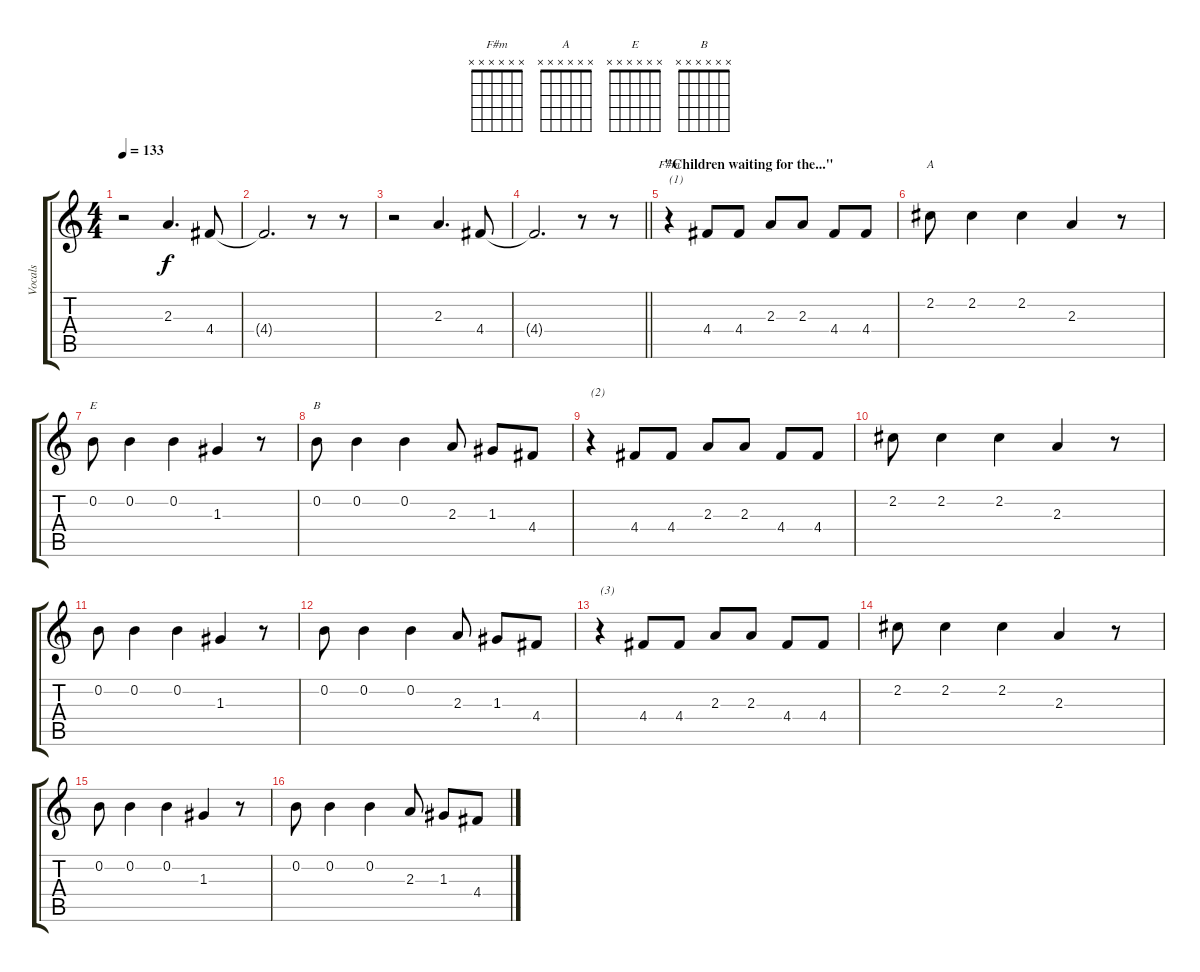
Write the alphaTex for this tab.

\track ("Vocals" "Vocals") {instrument acousticguitarsteel}
\staff {score tabs}
\tuning (E4 B3 G3 D3 A2 E2) {hide}
\chord ("F#m" x x x x x x)
\chord ("A" x x x x x x)
\chord ("E" x x x x x x)
\chord ("B" x x x x x x)
\ts (4 4)
\tempo 133
\clef g2
\ks c
r.2{dy f} 2.3.4{d} 4.4.8 |
4.4{t}.2{d} r.8 r.8 |
r.2 2.3.4{d} 4.4.8 |
\barLineRight lightlight
4.4{t}.2{d} r.8 r.8 |
\section ("" "\"Children waiting for the...\"")
r.4{ch "F#m" txt "(1)"} 4.4.8 4.4.8 2.3.8 2.3.8 4.4.8 4.4.8 |
2.2.8{ch "A"} 2.2.4 2.2.4 2.3.4 r.8 |
0.2.8{ch "E"} 0.2.4 0.2.4 1.3.4 r.8 |
0.2.8{ch "B"} 0.2.4 0.2.4 2.3.8 1.3.8 4.4.8 |
r.4{txt "(2)"} 4.4.8 4.4.8 2.3.8 2.3.8 4.4.8 4.4.8 |
2.2.8 2.2.4 2.2.4 2.3.4 r.8 |
0.2.8 0.2.4 0.2.4 1.3.4 r.8 |
0.2.8 0.2.4 0.2.4 2.3.8 1.3.8 4.4.8 |
r.4{txt "(3)"} 4.4.8 4.4.8 2.3.8 2.3.8 4.4.8 4.4.8 |
2.2.8 2.2.4 2.2.4 2.3.4 r.8 |
0.2.8 0.2.4 0.2.4 1.3.4 r.8 |
0.2.8 0.2.4 0.2.4 2.3.8 1.3.8 4.4.8
